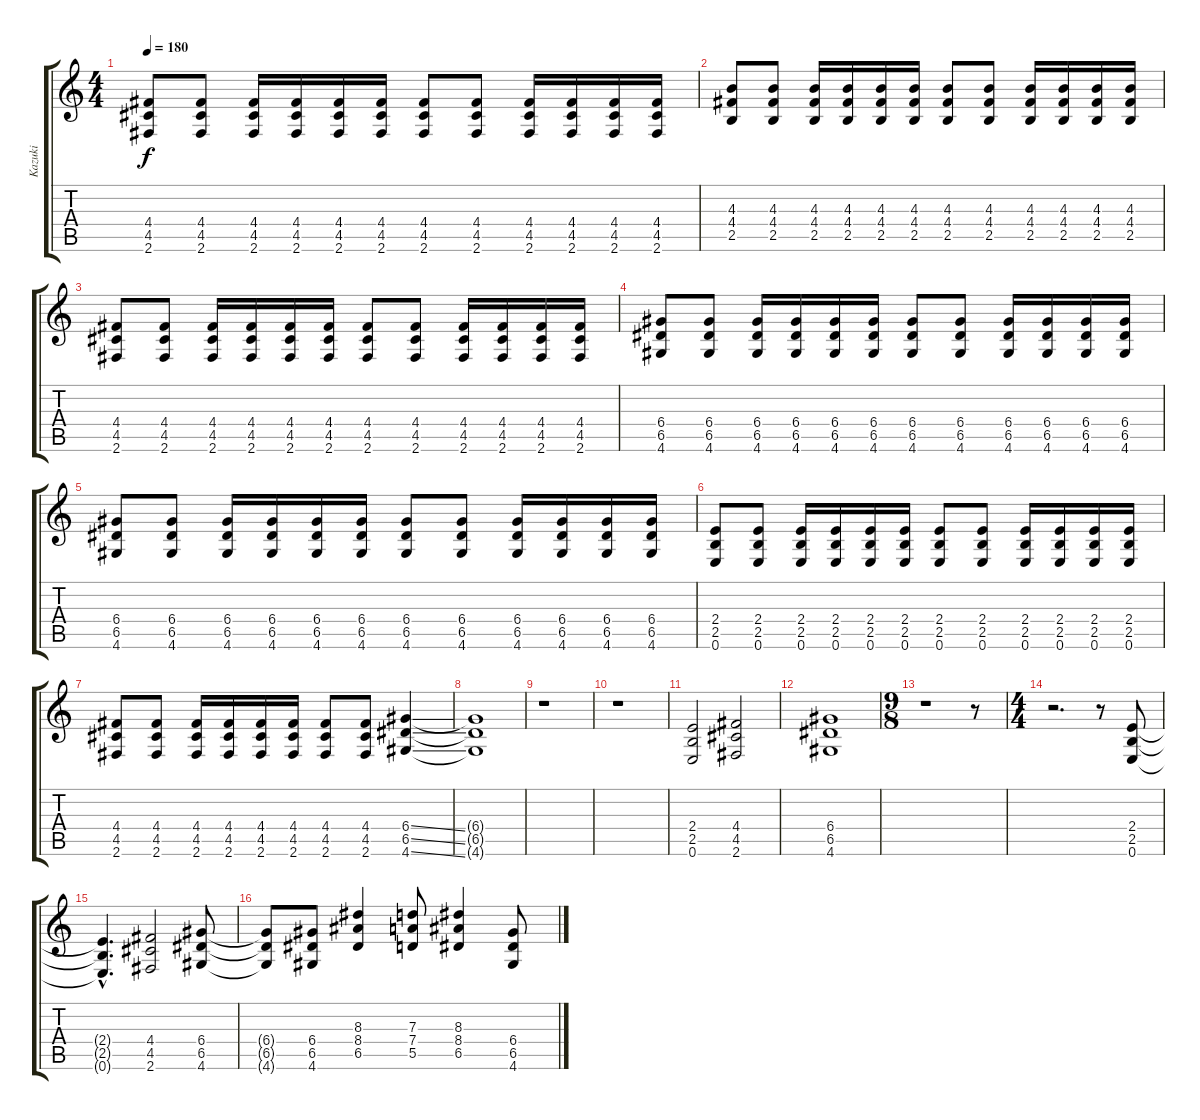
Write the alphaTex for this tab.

\track ("Kazuki" "Kazuki") {instrument distortionguitar}
\staff {score tabs}
\tuning (E4 B3 G3 D3 A2 E2) {hide}
\ts (4 4)
\tempo 180
\clef g2
\ks c
(4.4 4.5 2.6).8{dy f} (4.4 4.5 2.6).8 (4.4 4.5 2.6).16 (4.4 4.5 2.6).16 (4.4 4.5 2.6).16 (4.4 4.5 2.6).16 (4.4 4.5 2.6).8 (4.4 4.5 2.6).8 (4.4 4.5 2.6).16 (4.4 4.5 2.6).16 (4.4 4.5 2.6).16 (4.4 4.5 2.6).16 |
(4.3 4.4 2.5).8 (4.3 4.4 2.5).8 (4.3 4.4 2.5).16 (4.3 4.4 2.5).16 (4.3 4.4 2.5).16 (4.3 4.4 2.5).16 (4.3 4.4 2.5).8 (4.3 4.4 2.5).8 (4.3 4.4 2.5).16 (4.3 4.4 2.5).16 (4.3 4.4 2.5).16 (4.3 4.4 2.5).16 |
(4.4 4.5 2.6).8 (4.4 4.5 2.6).8 (4.4 4.5 2.6).16 (4.4 4.5 2.6).16 (4.4 4.5 2.6).16 (4.4 4.5 2.6).16 (4.4 4.5 2.6).8 (4.4 4.5 2.6).8 (4.4 4.5 2.6).16 (4.4 4.5 2.6).16 (4.4 4.5 2.6).16 (4.4 4.5 2.6).16 |
(6.4 6.5 4.6).8 (6.4 6.5 4.6).8 (6.4 6.5 4.6).16 (6.4 6.5 4.6).16 (6.4 6.5 4.6).16 (6.4 6.5 4.6).16 (6.4 6.5 4.6).8 (6.4 6.5 4.6).8 (6.4 6.5 4.6).16 (6.4 6.5 4.6).16 (6.4 6.5 4.6).16 (6.4 6.5 4.6).16 |
(6.4 6.5 4.6).8 (6.4 6.5 4.6).8 (6.4 6.5 4.6).16 (6.4 6.5 4.6).16 (6.4 6.5 4.6).16 (6.4 6.5 4.6).16 (6.4 6.5 4.6).8 (6.4 6.5 4.6).8 (6.4 6.5 4.6).16 (6.4 6.5 4.6).16 (6.4 6.5 4.6).16 (6.4 6.5 4.6).16 |
(2.4 2.5 0.6).8 (2.4 2.5 0.6).8 (2.4 2.5 0.6).16 (2.4 2.5 0.6).16 (2.4 2.5 0.6).16 (2.4 2.5 0.6).16 (2.4 2.5 0.6).8 (2.4 2.5 0.6).8 (2.4 2.5 0.6).16 (2.4 2.5 0.6).16 (2.4 2.5 0.6).16 (2.4 2.5 0.6).16 |
(4.4 4.5 2.6).8 (4.4 4.5 2.6).8 (4.4 4.5 2.6).16 (4.4 4.5 2.6).16 (4.4 4.5 2.6).16 (4.4 4.5 2.6).16 (4.4 4.5 2.6).8 (4.4 4.5 2.6).8 (6.4{ss} 6.5{ss} 4.6{ss}).4 |
(6.4{t} 6.5{t} 4.6{t}).1 |
r.1 |
r.1 |
(2.4 2.5 0.6).2 (4.4 4.5 2.6).2 |
(6.4 6.5 4.6).1 |
\ts (9 8)
r.1 r.8 |
\ts (4 4)
r.2{d} r.8 (2.4 2.5 0.6).8 |
(2.4{hac t} 2.5{hac t} 0.6{hac t}).4{d} (4.4 4.5 2.6).2 (6.4 6.5 4.6).8 |
(6.4{t} 6.5{t} 4.6{t}).8 (6.4 6.5 4.6).8 (8.3 8.4 6.5).4 (7.3 7.4 5.5).8 (8.3 8.4 6.5).4 (6.4 6.5 4.6).8
